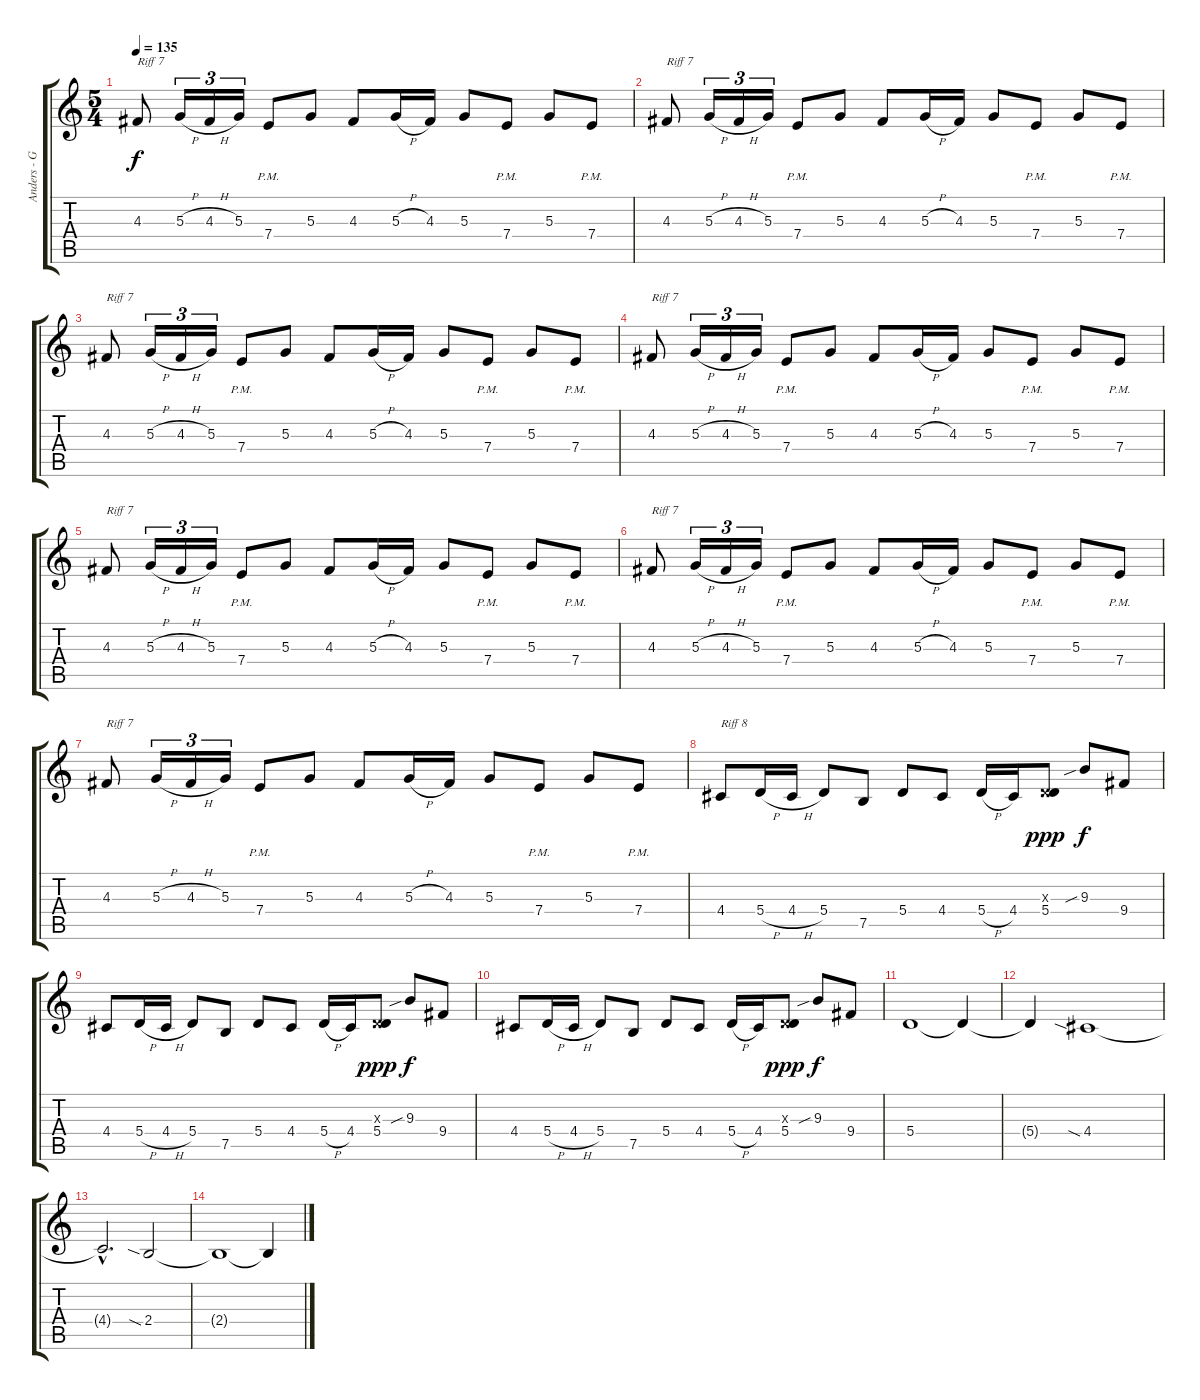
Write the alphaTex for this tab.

\track ("Anders - Guitar I" "Anders - G") {instrument distortionguitar}
\staff {score tabs}
\tuning (A3 Gb3 D3 A2 E2 B1) {hide}
\ts (5 4)
\tempo 135
\clef g2
\ks c
4.3.8{txt "Riff 7" dy f} 5.3{h}.16{tu (3 2)} 4.3{h}.16{tu (3 2)} 5.3.16{tu (3 2)} 7.4{pm}.8 5.3.8 4.3.8 5.3{h}.16 4.3.16 5.3.8 7.4{pm}.8 5.3.8 7.4{pm}.8 |
4.3.8{txt "Riff 7"} 5.3{h}.16{tu (3 2)} 4.3{h}.16{tu (3 2)} 5.3.16{tu (3 2)} 7.4{pm}.8 5.3.8 4.3.8 5.3{h}.16 4.3.16 5.3.8 7.4{pm}.8 5.3.8 7.4{pm}.8 |
4.3.8{txt "Riff 7"} 5.3{h}.16{tu (3 2)} 4.3{h}.16{tu (3 2)} 5.3.16{tu (3 2)} 7.4{pm}.8 5.3.8 4.3.8 5.3{h}.16 4.3.16 5.3.8 7.4{pm}.8 5.3.8 7.4{pm}.8 |
4.3.8{txt "Riff 7"} 5.3{h}.16{tu (3 2)} 4.3{h}.16{tu (3 2)} 5.3.16{tu (3 2)} 7.4{pm}.8 5.3.8 4.3.8 5.3{h}.16 4.3.16 5.3.8 7.4{pm}.8 5.3.8 7.4{pm}.8 |
4.3.8{txt "Riff 7"} 5.3{h}.16{tu (3 2)} 4.3{h}.16{tu (3 2)} 5.3.16{tu (3 2)} 7.4{pm}.8 5.3.8 4.3.8 5.3{h}.16 4.3.16 5.3.8 7.4{pm}.8 5.3.8 7.4{pm}.8 |
4.3.8{txt "Riff 7"} 5.3{h}.16{tu (3 2)} 4.3{h}.16{tu (3 2)} 5.3.16{tu (3 2)} 7.4{pm}.8 5.3.8 4.3.8 5.3{h}.16 4.3.16 5.3.8 7.4{pm}.8 5.3.8 7.4{pm}.8 |
4.3.8{txt "Riff 7"} 5.3{h}.16{tu (3 2)} 4.3{h}.16{tu (3 2)} 5.3.16{tu (3 2)} 7.4{pm}.8 5.3.8 4.3.8 5.3{h}.16 4.3.16 5.3.8 7.4{pm}.8 5.3.8 7.4{pm}.8 |
4.4.8{txt "Riff 8"} 5.4{h}.16 4.4{h}.16 5.4.8 7.5.8 5.4.8 4.4.8 5.4{h}.16 4.4.16 (0.3{x} 5.4).8{dy ppp} 9.3{sib}.8{dy f} 9.4.8 |
4.4.8 5.4{h}.16 4.4{h}.16 5.4.8 7.5.8 5.4.8 4.4.8 5.4{h}.16 4.4.16 (0.3{x} 5.4).8{dy ppp} 9.3{sib}.8{dy f} 9.4.8 |
4.4.8 5.4{h}.16 4.4{h}.16 5.4.8 7.5.8 5.4.8 4.4.8 5.4{h}.16 4.4.16 (0.3{x} 5.4).8{dy ppp} 9.3{sib}.8{dy f} 9.4.8 |
5.4.1 5.4{t}.4 |
5.4{t}.4 4.4{sia}.1 |
4.4{hac t}.2{d} 2.4{sia}.2 |
2.4{t}.1 2.4{t}.4
